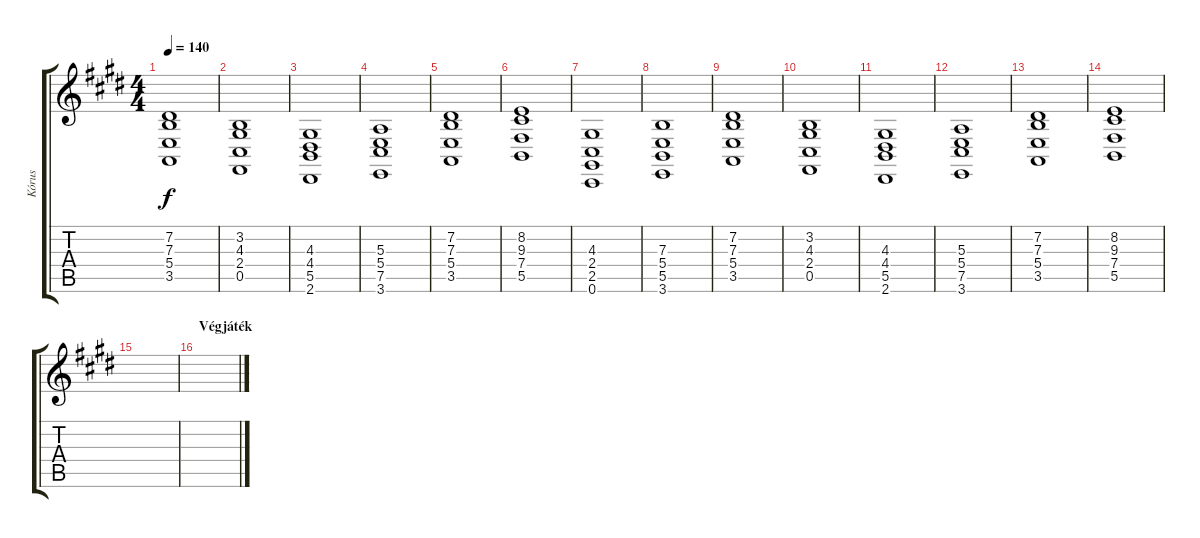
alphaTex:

\track ("Kórus" "Kórus") {instrument stringensemble2}
\staff {score tabs}
\tuning (Db4 Ab3 E3 B2 Gb2 Db2) {hide}
\ts (4 4)
\tempo 140
\clef g2
\ks c#minor
(7.2 7.3 5.4 3.5).1{dy f} |
(3.2 4.3 2.4 0.5).1 |
(4.3 4.4 5.5 2.6).1 |
(5.3 5.4 7.5 3.6).1 |
(7.2 7.3 5.4 3.5).1 |
(8.2 9.3 7.4 5.5).1 |
(4.3 2.4 2.5 0.6).1 |
(7.3 5.4 5.5 3.6).1 |
(7.2 7.3 5.4 3.5).1 |
(3.2 4.3 2.4 0.5).1 |
(4.3 4.4 5.5 2.6).1 |
(5.3 5.4 7.5 3.6).1 |
(7.2 7.3 5.4 3.5).1 |
(8.2 9.3 7.4 5.5).1 |
|
\section ("" "Végjáték")
